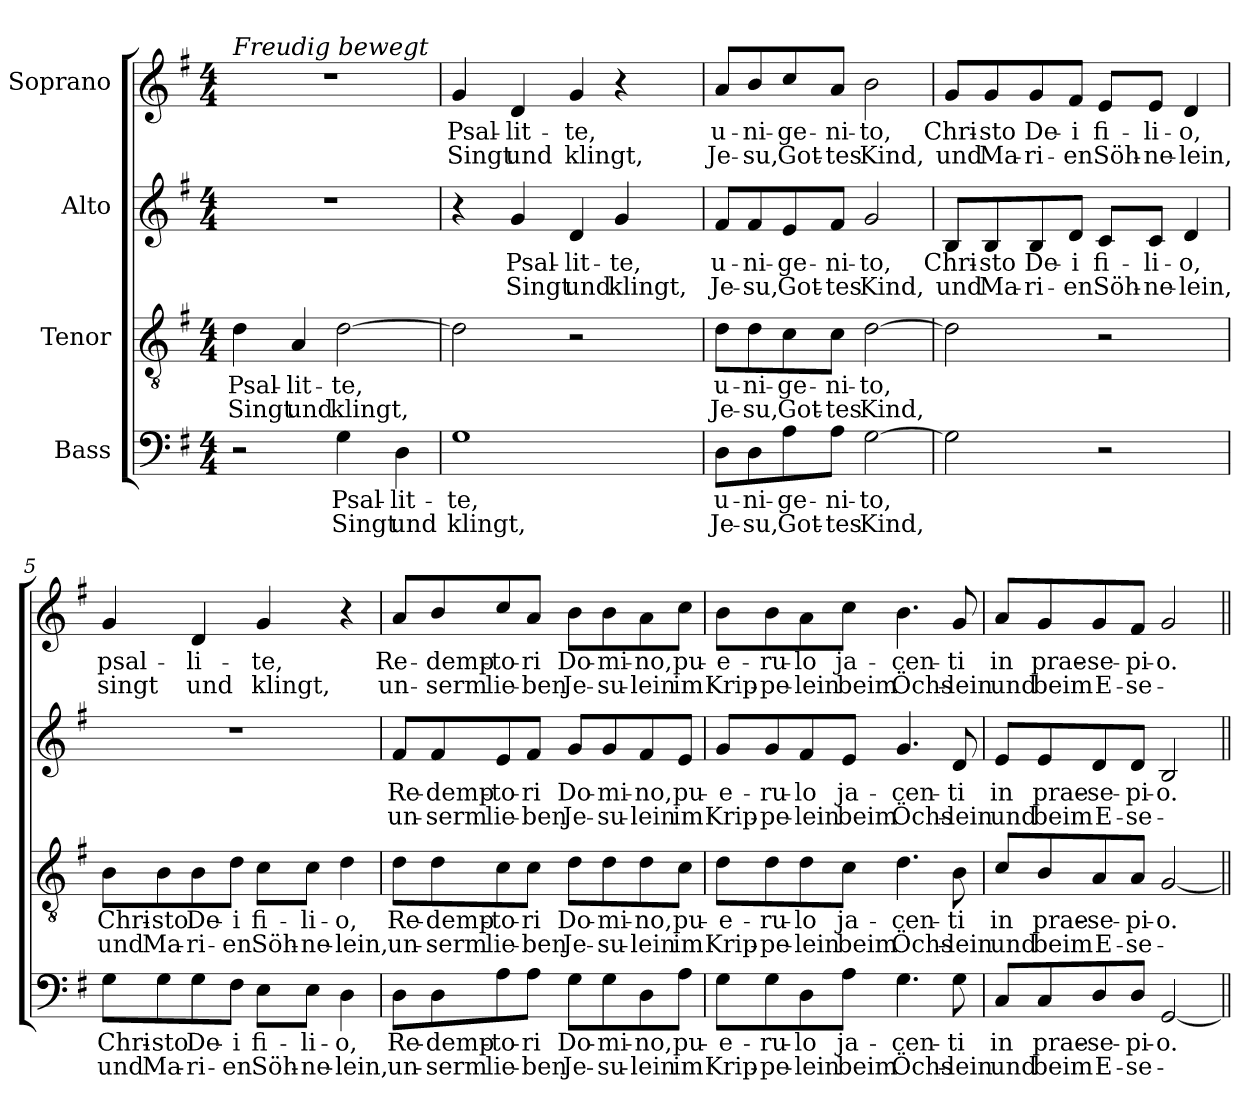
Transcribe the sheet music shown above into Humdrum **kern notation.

**kern	**text	**text	**kern	**text	**text	**kern	**text	**text	**kern	**text	**text
*part4	*part4	*part4	*part3	*part3	*part3	*part2	*part2	*part2	*part1	*part1	*part1
*staff4	*staff4	*staff4	*staff3	*staff3	*staff3	*staff2	*staff2	*staff2	*staff1	*staff1	*staff1
*I"Bass	*	*	*I"Tenor	*	*	*I"Alto	*	*	*I"Soprano	*	*
*clefF4	*	*	*clefGv2	*	*	*clefG2	*	*	*clefG2	*	*
*k[f#]	*	*	*k[f#]	*	*	*k[f#]	*	*	*k[f#]	*	*
*G:	*	*	*G:	*	*	*G:	*	*	*G:	*	*
*M4/4	*	*	*M4/4	*	*	*M4/4	*	*	*M4/4	*	*
=1	=1	=1	=1	=1	=1	=1	=1	=1	=1	=1	=1
!	!	!	!	!	!	!	!	!	!LO:TX:a:i:t=Freudig bewegt	!	!
!	!	!	!	!LO:LY:b	!LO:LY:b	!	!	!	!	!	!
2r	.	.	4d\	Psal-	Singt	1r	.	.	1r	.	.
!	!	!	!	!LO:LY:b	!LO:LY:b	!	!	!	!	!	!
.	.	.	4A/	-lit-	und	.	.	.	.	.	.
!	!LO:LY:b	!LO:LY:b	!	!LO:LY:b	!LO:LY:b	!	!	!	!	!	!
4G\	Psal-	Singt	[2d\	-te,	klingt,	.	.	.	.	.	.
!	!LO:LY:b	!LO:LY:b	!	!	!	!	!	!	!	!	!
4D\	-lit-	und	.	.	.	.	.	.	.	.	.
=2	=2	=2	=2	=2	=2	=2	=2	=2	=2	=2	=2
!	!LO:LY:b	!LO:LY:b	!	!	!	!	!	!	!	!LO:LY:b	!LO:LY:b
1G	-te,	klingt,	2d\]	.	.	4r	.	.	4g/	Psal-	Singt
!	!	!	!	!	!	!	!LO:LY:b	!LO:LY:b	!	!LO:LY:b	!LO:LY:b
.	.	.	.	.	.	4g/	Psal-	Singt	4d/	-lit-	und
!	!	!	!	!	!	!	!LO:LY:b	!LO:LY:b	!	!LO:LY:b	!LO:LY:b
.	.	.	2r	.	.	4d/	-lit-	und	4g/	-te,	klingt,
!	!	!	!	!	!	!	!LO:LY:b	!LO:LY:b	!	!	!
.	.	.	.	.	.	4g/	-te,	klingt,	4r	.	.
=3	=3	=3	=3	=3	=3	=3	=3	=3	=3	=3	=3
!	!LO:LY:b	!LO:LY:b	!	!LO:LY:b	!LO:LY:b	!	!LO:LY:b	!LO:LY:b	!	!LO:LY:b	!LO:LY:b
8D\L	u-	Je-	8d\L	u-	Je-	8f#/L	u-	Je-	8a/L	u-	Je-
!	!LO:LY:b	!LO:LY:b	!	!LO:LY:b	!LO:LY:b	!	!LO:LY:b	!LO:LY:b	!	!LO:LY:b	!LO:LY:b
8D\	-ni-	-su,	8d\	-ni-	-su,	8f#/	-ni-	-su,	8b/	-ni-	-su,
!	!LO:LY:b	!LO:LY:b	!	!LO:LY:b	!LO:LY:b	!	!LO:LY:b	!LO:LY:b	!	!LO:LY:b	!LO:LY:b
8A\	-ge-	Got-	8c\	-ge-	Got-	8e/	-ge-	Got-	8cc/	-ge-	Got-
!	!LO:LY:b	!LO:LY:b	!	!LO:LY:b	!LO:LY:b	!	!LO:LY:b	!LO:LY:b	!	!LO:LY:b	!LO:LY:b
8A\J	-ni-	-tes	8c\J	-ni-	-tes	8f#/J	-ni-	-tes	8a/J	-ni-	-tes
!	!LO:LY:b	!LO:LY:b	!	!LO:LY:b	!LO:LY:b	!	!LO:LY:b	!LO:LY:b	!	!LO:LY:b	!LO:LY:b
[2G\	-to,	Kind,	[2d\	-to,	Kind,	2g/	-to,	Kind,	2b\	-to,	Kind,
=4	=4	=4	=4	=4	=4	=4	=4	=4	=4	=4	=4
!	!	!	!	!	!	!	!LO:LY:b	!LO:LY:b	!	!LO:LY:b	!LO:LY:b
2G\]	.	.	2d\]	.	.	8B/L	Chri-	und	8g/L	Chri-	und
!	!	!	!	!	!	!	!LO:LY:b	!LO:LY:b	!	!LO:LY:b	!LO:LY:b
.	.	.	.	.	.	8B/	-sto	Ma-	8g/	-sto	Ma-
!	!	!	!	!	!	!	!LO:LY:b	!LO:LY:b	!	!LO:LY:b	!LO:LY:b
.	.	.	.	.	.	8B/	De-	-ri-	8g/	De-	-ri-
!	!	!	!	!	!	!	!LO:LY:b	!LO:LY:b	!	!LO:LY:b	!LO:LY:b
.	.	.	.	.	.	8d/J	-i	-en	8f#/J	-i	-en
!	!	!	!	!	!	!	!LO:LY:b	!LO:LY:b	!	!LO:LY:b	!LO:LY:b
2r	.	.	2r	.	.	8c/L	fi-	Söh-	8e/L	fi-	Söh-
!	!	!	!	!	!	!	!LO:LY:b	!LO:LY:b	!	!LO:LY:b	!LO:LY:b
.	.	.	.	.	.	8c/J	-li-	-ne-	8e/J	-li-	-ne-
!	!	!	!	!	!	!	!LO:LY:b	!LO:LY:b	!	!LO:LY:b	!LO:LY:b
.	.	.	.	.	.	4d/	-o,	-lein,	4d/	-o,	-lein,
!!LO:LB:g=z
=5	=5	=5	=5	=5	=5	=5	=5	=5	=5	=5	=5
!	!LO:LY:b	!LO:LY:b	!	!LO:LY:b	!LO:LY:b	!	!	!	!	!LO:LY:b	!LO:LY:b
8G\L	Chri-	und	8B\L	Chri-	und	1r	.	.	4g/	psal-	singt
!	!LO:LY:b	!LO:LY:b	!	!LO:LY:b	!LO:LY:b	!	!	!	!	!	!
8G\	-sto	Ma-	8B\	-sto	Ma-	.	.	.	.	.	.
!	!LO:LY:b	!LO:LY:b	!	!LO:LY:b	!LO:LY:b	!	!	!	!	!LO:LY:b	!LO:LY:b
8G\	De-	-ri-	8B\	De-	-ri-	.	.	.	4d/	-li-	und
!	!LO:LY:b	!LO:LY:b	!	!LO:LY:b	!LO:LY:b	!	!	!	!	!	!
8F#\J	-i	-en	8d\J	-i	-en	.	.	.	.	.	.
!	!LO:LY:b	!LO:LY:b	!	!LO:LY:b	!LO:LY:b	!	!	!	!	!LO:LY:b	!LO:LY:b
8E\L	fi-	Söh-	8c\L	fi-	Söh-	.	.	.	4g/	-te,	klingt,
!	!LO:LY:b	!LO:LY:b	!	!LO:LY:b	!LO:LY:b	!	!	!	!	!	!
8E\J	-li-	-ne-	8c\J	-li-	-ne-	.	.	.	.	.	.
!	!LO:LY:b	!LO:LY:b	!	!LO:LY:b	!LO:LY:b	!	!	!	!	!	!
4D\	-o,	-lein,	4d\	-o,	-lein,	.	.	.	4r	.	.
=6	=6	=6	=6	=6	=6	=6	=6	=6	=6	=6	=6
!	!LO:LY:b	!LO:LY:b	!	!LO:LY:b	!LO:LY:b	!	!LO:LY:b	!LO:LY:b	!	!LO:LY:b	!LO:LY:b
8D\L	Re-	un-	8d\L	Re-	un-	8f#/L	Re-	un-	8a/L	Re-	un-
!	!LO:LY:b	!LO:LY:b	!	!LO:LY:b	!LO:LY:b	!	!LO:LY:b	!LO:LY:b	!	!LO:LY:b	!LO:LY:b
8D\	-demp-	-serm	8d\	-demp-	-serm	8f#/	-demp-	-serm	8b/	-demp-	-serm
!	!LO:LY:b	!LO:LY:b	!	!LO:LY:b	!LO:LY:b	!	!LO:LY:b	!LO:LY:b	!	!LO:LY:b	!LO:LY:b
8A\	-to-	lie-	8c\	-to-	lie-	8e/	-to-	lie-	8cc/	-to-	lie-
!	!LO:LY:b	!LO:LY:b	!	!LO:LY:b	!LO:LY:b	!	!LO:LY:b	!LO:LY:b	!	!LO:LY:b	!LO:LY:b
8A\J	-ri	-ben	8c\J	-ri	-ben	8f#/J	-ri	-ben	8a/J	-ri	-ben
!	!LO:LY:b	!LO:LY:b	!	!LO:LY:b	!LO:LY:b	!	!LO:LY:b	!LO:LY:b	!	!LO:LY:b	!LO:LY:b
8G\L	Do-	Je-	8d\L	Do-	Je-	8g/L	Do-	Je-	8b\L	Do-	Je-
!	!LO:LY:b	!LO:LY:b	!	!LO:LY:b	!LO:LY:b	!	!LO:LY:b	!LO:LY:b	!	!LO:LY:b	!LO:LY:b
8G\	-mi-	-su-	8d\	-mi-	-su-	8g/	-mi-	-su-	8b\	-mi-	-su-
!	!LO:LY:b	!LO:LY:b	!	!LO:LY:b	!LO:LY:b	!	!LO:LY:b	!LO:LY:b	!	!LO:LY:b	!LO:LY:b
8D\	-no,	-lein	8d\	-no,	-lein	8f#/	-no,	-lein	8a\	-no,	-lein
!	!LO:LY:b	!LO:LY:b	!	!LO:LY:b	!LO:LY:b	!	!LO:LY:b	!LO:LY:b	!	!LO:LY:b	!LO:LY:b
8A\J	pu-	im	8c\J	pu-	im	8e/J	pu-	im	8cc\J	pu-	im
=7	=7	=7	=7	=7	=7	=7	=7	=7	=7	=7	=7
!	!LO:LY:b	!LO:LY:b	!	!LO:LY:b	!LO:LY:b	!	!LO:LY:b	!LO:LY:b	!	!LO:LY:b	!LO:LY:b
8G\L	-e-	Krip-	8d\L	-e-	Krip-	8g/L	-e-	Krip-	8b\L	-e-	Krip-
!	!LO:LY:b	!LO:LY:b	!	!LO:LY:b	!LO:LY:b	!	!LO:LY:b	!LO:LY:b	!	!LO:LY:b	!LO:LY:b
8G\	-ru-	-pe-	8d\	-ru-	-pe-	8g/	-ru-	-pe-	8b\	-ru-	-pe-
!	!LO:LY:b	!LO:LY:b	!	!LO:LY:b	!LO:LY:b	!	!LO:LY:b	!LO:LY:b	!	!LO:LY:b	!LO:LY:b
8D\	-lo	-lein	8d\	-lo	-lein	8f#/	-lo	-lein	8a\	-lo	-lein
!	!LO:LY:b	!LO:LY:b	!	!LO:LY:b	!LO:LY:b	!	!LO:LY:b	!LO:LY:b	!	!LO:LY:b	!LO:LY:b
8A\J	ja-	beim	8c\J	ja-	beim	8e/J	ja-	beim	8cc\J	ja-	beim
!	!LO:LY:b	!LO:LY:b	!	!LO:LY:b	!LO:LY:b	!	!LO:LY:b	!LO:LY:b	!	!LO:LY:b	!LO:LY:b
4.G\	-cen-	Öchs-	4.d\	-cen-	Öchs-	4.g/	-cen-	Öchs-	4.b\	-cen-	Öchs-
!	!LO:LY:b	!LO:LY:b	!	!LO:LY:b	!LO:LY:b	!	!LO:LY:b	!LO:LY:b	!	!LO:LY:b	!LO:LY:b
8G\	-ti	-lein	8B\	-ti	-lein	8d/	-ti	-lein	8g/	-ti	-lein
!!LO:PB:g=z
=8	=8	=8	=8	=8	=8	=8	=8	=8	=8	=8	=8
!	!LO:LY:b	!LO:LY:b	!	!LO:LY:b	!LO:LY:b	!	!LO:LY:b	!LO:LY:b	!	!LO:LY:b	!LO:LY:b
8C/L	in	und	8c/L	in	und	8e/L	in	und	8a/L	in	und
!	!LO:LY:b	!LO:LY:b	!	!LO:LY:b	!LO:LY:b	!	!LO:LY:b	!LO:LY:b	!	!LO:LY:b	!LO:LY:b
8C/	prae-	beim	8B/	prae-	beim	8e/	prae-	beim	8g/	prae-	beim
!	!LO:LY:b	!LO:LY:b	!	!LO:LY:b	!LO:LY:b	!	!LO:LY:b	!LO:LY:b	!	!LO:LY:b	!LO:LY:b
8D/	-se-	E-	8A/	-se-	E-	8d/	-se-	E-	8g/	-se-	E-
!	!LO:LY:b	!LO:LY:b	!	!LO:LY:b	!LO:LY:b	!	!LO:LY:b	!LO:LY:b	!	!LO:LY:b	!LO:LY:b
8D/J	-pi-	-se-	8A/J	-pi-	-se-	8d/J	-pi-	-se-	8f#/J	-pi-	-se-
!	!LO:LY:b	!	!	!LO:LY:b	!	!	!LO:LY:b	!	!	!LO:LY:b	!
[2GG/	-o.	.	[2G/	-o.	.	2B/	-o.	.	2g/	-o.	.
=||	=||	=||	=||	=||	=||	=||	=||	=||	=||	=||	=||
*-	*-	*-	*-	*-	*-	*-	*-	*-	*-	*-	*-
